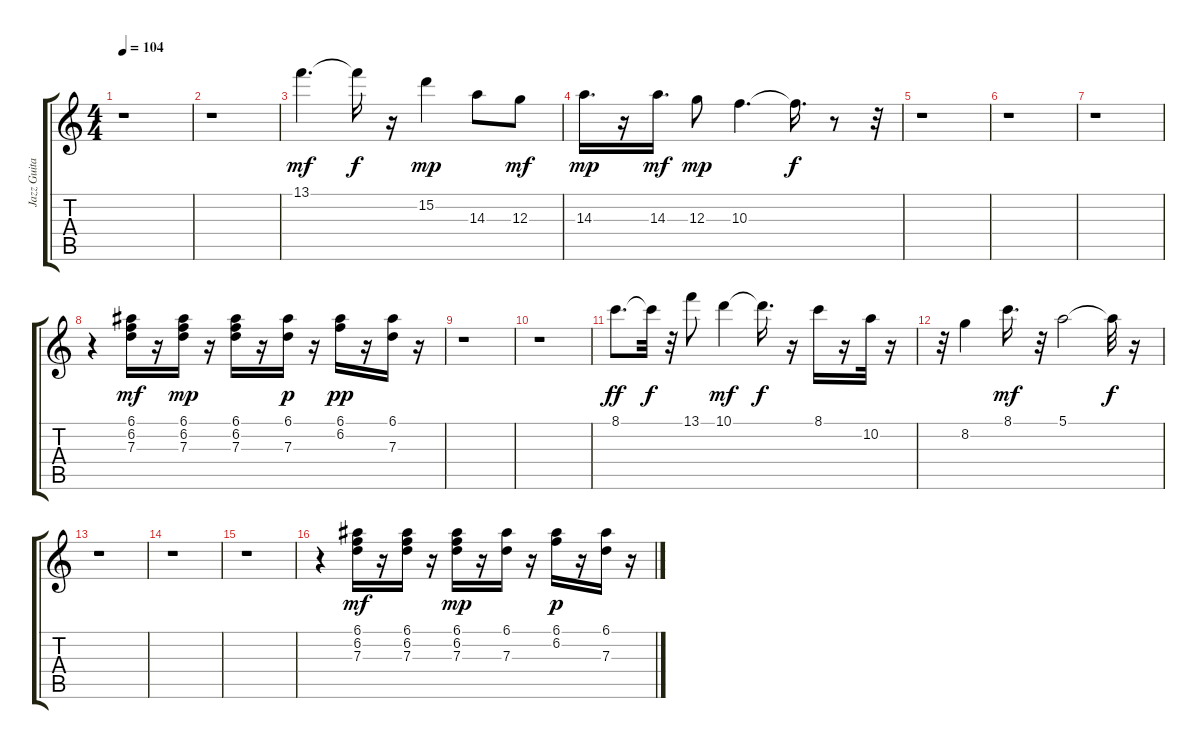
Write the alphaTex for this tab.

\track ("Jazz Guitar 1" "Jazz Guita") {instrument electricguitarjazz}
\staff {score tabs}
\tuning (E4 B3 G3 D3 A2 E2) {hide}
\ts (4 4)
\tempo 104
\clef g2
\ks c
r.1{dy f} |
r.1 |
13.1.4{d dy mf} 13.1{t}.16{dy f} r.16 15.2.4{dy mp} 14.3.8 12.3.8{dy mf} |
14.3.16{d dy mp} r.16 14.3.16{d dy mf} 12.3.8{dy mp} 10.3.4{d} 10.3{t}.16{d dy f} r.8 r.32 |
r.1 |
r.1 |
r.1 |
r.4 (6.1 6.2 7.3).16{dy mf} r.16 (6.1 6.2 7.3).16{dy mp} r.16 (6.1 6.2 7.3).16 r.16 (6.1 7.3).16{dy p} r.16 (6.1 6.2).16{dy pp} r.16 (6.1 7.3).16 r.16 |
r.1 |
r.1 |
8.1.8{d dy ff} 8.1{t}.32{dy f} r.32 13.1.8 10.1.4{dy mf} 10.1{t}.16{d dy f} r.16 8.1.16 r.16 10.2.32 r.16 |
r.32 8.2.4 8.1.16{d dy mf} r.32 5.1.2 5.1{t}.32{dy f} r.16 |
r.1 |
r.1 |
r.1 |
r.4 (6.1 6.2 7.3).16{dy mf} r.16 (6.1 6.2 7.3).16 r.16 (6.1 6.2 7.3).16{dy mp} r.16 (6.1 7.3).16 r.16 (6.1 6.2).16{dy p} r.16 (6.1 7.3).16 r.16
